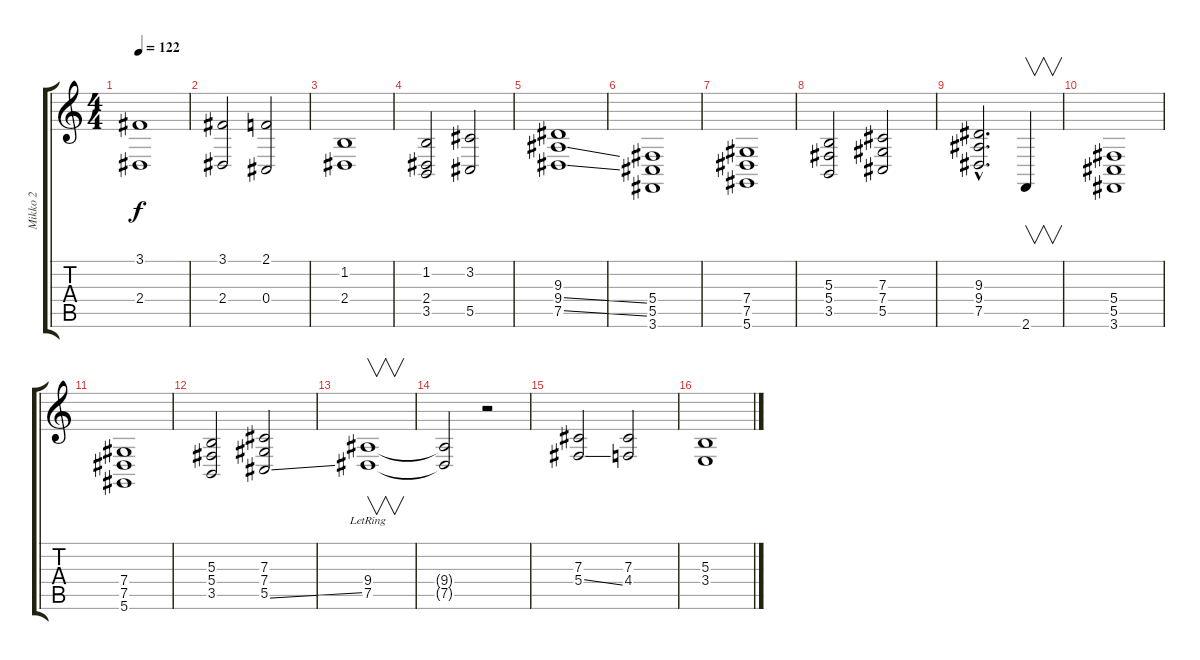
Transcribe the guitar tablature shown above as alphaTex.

\track ("Mikko 2" "Mikko 2") {instrument stringensemble2}
\staff {score tabs}
\tuning (Eb4 Bb3 Gb3 Db3 Ab2 Eb2) {hide}
\ts (4 4)
\tempo 122
\clef g2
\ks c
(3.1 2.4).1{dy f} |
(3.1 2.4).2 (2.1 0.4).2 |
(1.2 2.4).1 |
(1.2 2.4 3.5).2 (3.2 5.5).2 |
(9.3 9.4{ss} 7.5{ss}).1 |
(5.4 5.5 3.6).1 |
(7.4 7.5 5.6).1 |
(5.3 5.4 3.5).2 (7.3 7.4 5.5).2 |
(9.3{hac} 9.4{hac} 7.5{hac}).2{d} 2.6.4{v} |
(5.4 5.5 3.6).1 |
(7.4 7.5 5.6).1 |
(5.3 5.4 3.5).2 (7.3 7.4 5.5{ss}).2 |
(9.4 7.5{lr}).1{v} |
(9.4{t} 7.5{t}).2 r.2 |
(7.3 5.4{ss}).2 (7.3 4.4).2 |
(5.3 3.4).1
